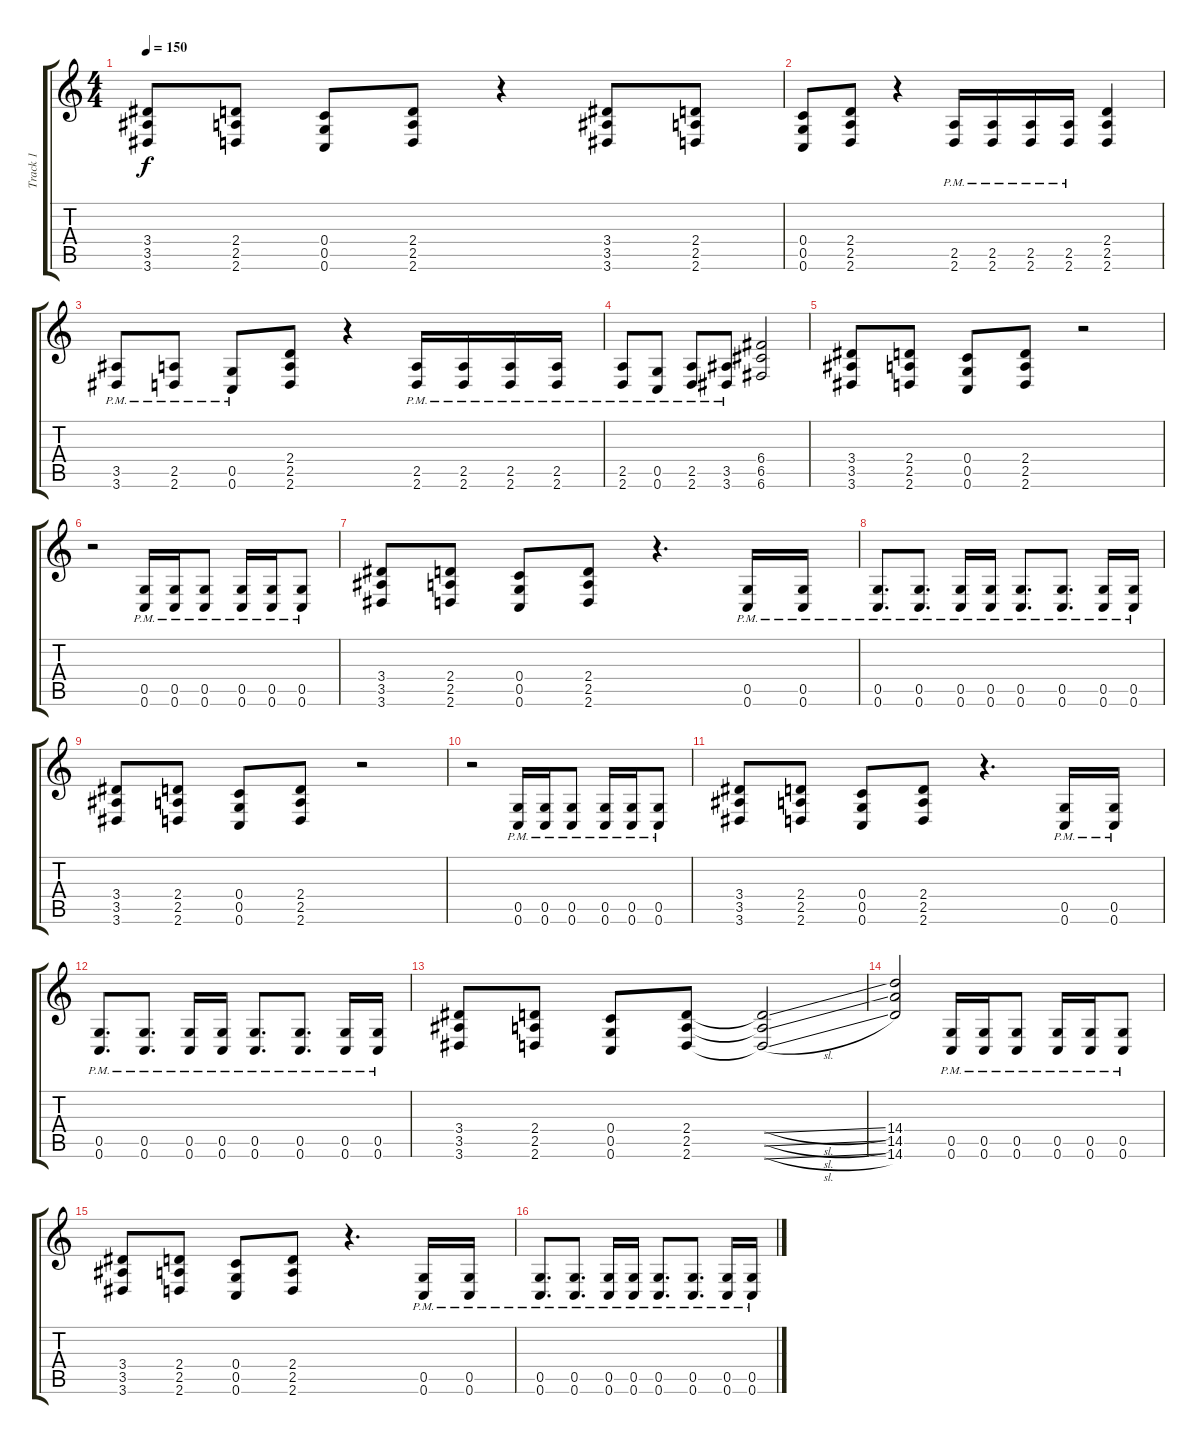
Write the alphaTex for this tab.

\track ("Track 1" "Track 1") {instrument overdrivenguitar}
\staff {score tabs}
\tuning (D4 A3 F3 C3 G2 C2) {hide}
\ts (4 4)
\tempo 150
\clef g2
\ks c
(3.4 3.5 3.6).8{dy f} (2.4 2.5 2.6).8 (0.4 0.5 0.6).8 (2.4 2.5 2.6).8 r.4 (3.4 3.5 3.6).8 (2.4 2.5 2.6).8 |
(0.4 0.5 0.6).8 (2.4 2.5 2.6).8 r.4 (2.5{pm} 2.6{pm}).16 (2.5{pm} 2.6{pm}).16 (2.5{pm} 2.6{pm}).16 (2.5{pm} 2.6{pm}).16 (2.4 2.5 2.6).4 |
(3.5{pm} 3.6{pm}).8 (2.5{pm} 2.6{pm}).8 (0.5{pm} 0.6{pm}).8 (2.4 2.5 2.6).8 r.4 (2.5{pm} 2.6{pm}).16 (2.5{pm} 2.6{pm}).16 (2.5{pm} 2.6{pm}).16 (2.5{pm} 2.6{pm}).16 |
(2.5{pm} 2.6{pm}).8 (0.5{pm} 0.6{pm}).8 (2.5{pm} 2.6{pm}).8 (3.5{pm} 3.6{pm}).8 (6.4 6.5 6.6).2 |
(3.4 3.5 3.6).8 (2.4 2.5 2.6).8 (0.4 0.5 0.6).8 (2.4 2.5 2.6).8 r.2 |
r.2 (0.5{pm} 0.6{pm}).16 (0.5{pm} 0.6{pm}).16 (0.5{pm} 0.6{pm}).8 (0.5{pm} 0.6{pm}).16 (0.5{pm} 0.6{pm}).16 (0.5{pm} 0.6{pm}).8 |
(3.4 3.5 3.6).8 (2.4 2.5 2.6).8 (0.4 0.5 0.6).8 (2.4 2.5 2.6).8 r.4{d} (0.5{pm} 0.6{pm}).16 (0.5{pm} 0.6{pm}).16 |
(0.5{pm} 0.6{pm}).8{d} (0.5{pm} 0.6{pm}).8{d} (0.5{pm} 0.6{pm}).16 (0.5{pm} 0.6{pm}).16 (0.5{pm} 0.6{pm}).8{d} (0.5{pm} 0.6{pm}).8{d} (0.5{pm} 0.6{pm}).16 (0.5{pm} 0.6{pm}).16 |
(3.4 3.5 3.6).8 (2.4 2.5 2.6).8 (0.4 0.5 0.6).8 (2.4 2.5 2.6).8 r.2 |
r.2 (0.5{pm} 0.6{pm}).16 (0.5{pm} 0.6{pm}).16 (0.5{pm} 0.6{pm}).8 (0.5{pm} 0.6{pm}).16 (0.5{pm} 0.6{pm}).16 (0.5{pm} 0.6{pm}).8 |
(3.4 3.5 3.6).8 (2.4 2.5 2.6).8 (0.4 0.5 0.6).8 (2.4 2.5 2.6).8 r.4{d} (0.5{pm} 0.6{pm}).16 (0.5{pm} 0.6{pm}).16 |
(0.5{pm} 0.6{pm}).8{d} (0.5{pm} 0.6{pm}).8{d} (0.5{pm} 0.6{pm}).16 (0.5{pm} 0.6{pm}).16 (0.5{pm} 0.6{pm}).8{d} (0.5{pm} 0.6{pm}).8{d} (0.5{pm} 0.6{pm}).16 (0.5{pm} 0.6{pm}).16 |
(3.4 3.5 3.6).8 (2.4 2.5 2.6).8 (0.4 0.5 0.6).8 (2.4 2.5 2.6).8 (2.4{sl t} 2.5{sl t} 2.6{sl t}).2 |
(14.4 14.5 14.6).2 (0.5{pm} 0.6{pm}).16 (0.5{pm} 0.6{pm}).16 (0.5{pm} 0.6{pm}).8 (0.5{pm} 0.6{pm}).16 (0.5{pm} 0.6{pm}).16 (0.5{pm} 0.6{pm}).8 |
(3.4 3.5 3.6).8 (2.4 2.5 2.6).8 (0.4 0.5 0.6).8 (2.4 2.5 2.6).8 r.4{d} (0.5{pm} 0.6{pm}).16 (0.5{pm} 0.6{pm}).16 |
(0.5{pm} 0.6{pm}).8{d} (0.5{pm} 0.6{pm}).8{d} (0.5{pm} 0.6{pm}).16 (0.5{pm} 0.6{pm}).16 (0.5{pm} 0.6{pm}).8{d} (0.5{pm} 0.6{pm}).8{d} (0.5{pm} 0.6{pm}).16 (0.5{pm} 0.6{pm}).16
